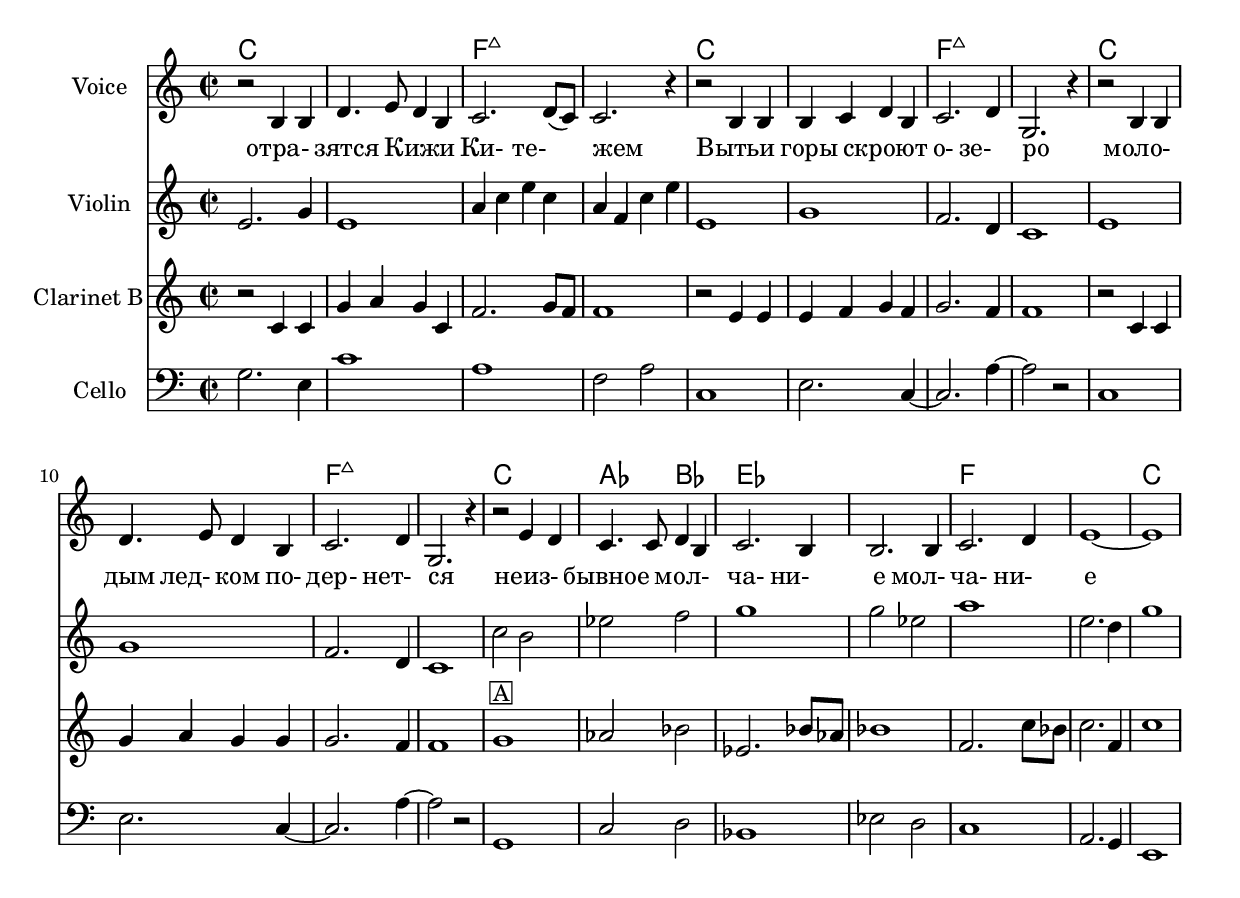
 \version "2.12.2"
 ﻿ VerseI = \lyricmode{
   _2 не4 по- |жгли2 Кижи4 раз- | бой-2. нич-4 | ки1 |
   _2 не4 го- | рит2 святое2 | де-2 ре- |во1 |
   _2 Божьей2 | милостью1 | тайным | промыслом |
   руки | Нестора2 сердце | Се-2 ве- |ра1 |
   Се-2 ве- | ра1 |
 }
 
 
 HarmonyVerse = \chordmode{
   c1 | s | f:maj | s |
 }
 HarmonyCodaA = \chordmode{
   c1 | as2 bes2 %{fis%} | es1 | s | % a |f:maj g | c |
   f1 | s | c |
 }
 
 HarmonyI = \chordmode{
   \HarmonyVerse \HarmonyVerse \HarmonyVerse 
   \HarmonyCodaA
 }
 
 
 ClarinetBVerse = \relative c'{
   d2.^\markup{\box Verse} fis4 | a2. e4 | d1 | g | e2. d4 | a'1 | b |g | e|
   a| g~|g| 
 }
 ViolinVerse = \relative c'{
	e2. g4 | e2. d4 | g2. d4~ | d2. g4 |
	b1 | e1 |f2. c4~ | c1 |
	b1~ | b4 d e2~ | e4 c2 d4 |e4 b2. | 
 }
 CelloVerse = \relative c{
	g2 e | c'2 b | a2. f4 | a2. f4 | 
	g2 e | c'2 b | c2. f,4 | a2. f4 | 
	c'2. g4 | c2. g4 | a1~ | a1 | 
 }
 VoiceVerse = \relative c'{
	r2 b4 d | b4. a8 g4 e' | e2. g,4 | g1 |
	r2 b4 d | g4. a8 g4 d | e2. g4 | c,1 |
	r2 d4 d | b4 a g2     | e'2 g | a4 g d2 |
	r2 d4 d | c4 c8 c d4 d | bes2. bes4 | bes1 |
	c2. d4 | e1 ( | g1) |
 }
 
 ClarinetBCodaA = \relative c''{a^\markup{\box A} | bes2 c | f,2. c'8 bes | c1 | g2. d'8 c | d2. g,4| d'1 |}
 ViolinCodaA = \relative c''{c2 b | es2 f2 | g1 | g2 es2 |a1 | e2. d4 | g1 |}
 CelloCodaA = \relative c{g1 | c2 d2 | bes1 | es2 d |c1 | a2. g4 | e1 |}
 
 ClarinetBI = {\ClarinetBVerse \ClarinetBCodaA}
 ViolinI = {\ViolinVerse \ViolinCodaA}
 CelloI = {\CelloVerse \CelloCodaA}
 VoiceI = {\VoiceVerse}

 ﻿ VerseIII = \lyricmode{
   _2 отра-2 | зятся Кижи | Ки- те- | жем _ | 
   _2 Вытьи | горы2 скроют | о- 2зе- | ро1 |
   _2 моло- |дым4 лед- ком по- | дер-2 нет- | ся2 _ |
   _2 неиз- |бывное мол- | ча-2 ни- | e2 мол- | ча-2 ни- | e1 |
 }
 VoiceIII = \relative c'{
	r2 b4 b | d4. e8 d4 b | c2. d8(c)| c2. r4|
	r2 b4 b | b4 c d b | c2. d4 | g,2. r4 |
        r2 b4 b | d4. e8 d4 b | c2. d4 | g,2. r4 |
	r2 e'4 d | c4. c8 d4 b | c2. b4 | b2. b4 | c2. d4 | e1~ | e1 |
 }
 
 ClarinetBIII = \relative c'{
   r2 d4 d |a' b a d, | g2. a8 g | g1 |
   r2 fis4 fis | fis g a g | a2. g4 | g1|
   r2 d4 d | a' b a a | a2. g4 | g1 |
   \ClarinetBCodaA
 }
 ViolinIIIA = \relative c'{e1 | g1 | f2. d4 | c1 | }
 ViolinIII = \relative c'{
	e2. g4 | e1 | a4 c e c | a4 f c' e~ | 
	\ViolinIIIA
        \ViolinIIIA
	\ViolinCodaA
 }
 
 CelloIIIA = {c1 | e2. c4~ | c2. a4~ | a2  r2|}
 CelloIII = {
	g2. e4 | c'1 | a1 | f2 a | 
	\CelloIIIA
        \CelloIIIA
	\CelloCodaA
 }

 
 
  <<
   \new ChordNames{
     \HarmonyI
   }
        \new Staff {
                \set Staff.instrumentName = "Voice"
                \clef treble \time 4/4 \key c \major
                \VoiceIII
        }
        \new Lyrics{\VerseIII}
        \new Staff{
                \set Staff.instrumentName = "Violin"
                \clef treble \time 2/2 \key c \major
                \ViolinIII
        }
        \new Staff{\transpose c' bes{
                \set Staff.instrumentName="Clarinet B"
                \clef treble \time 2/2 \key d \major
                \ClarinetBIII
        }}
        \new Staff{
                \set Staff.instrumentName = "Cello"
                \clef bass \time 2/2 \key c \major
                \CelloIII
        }
>>